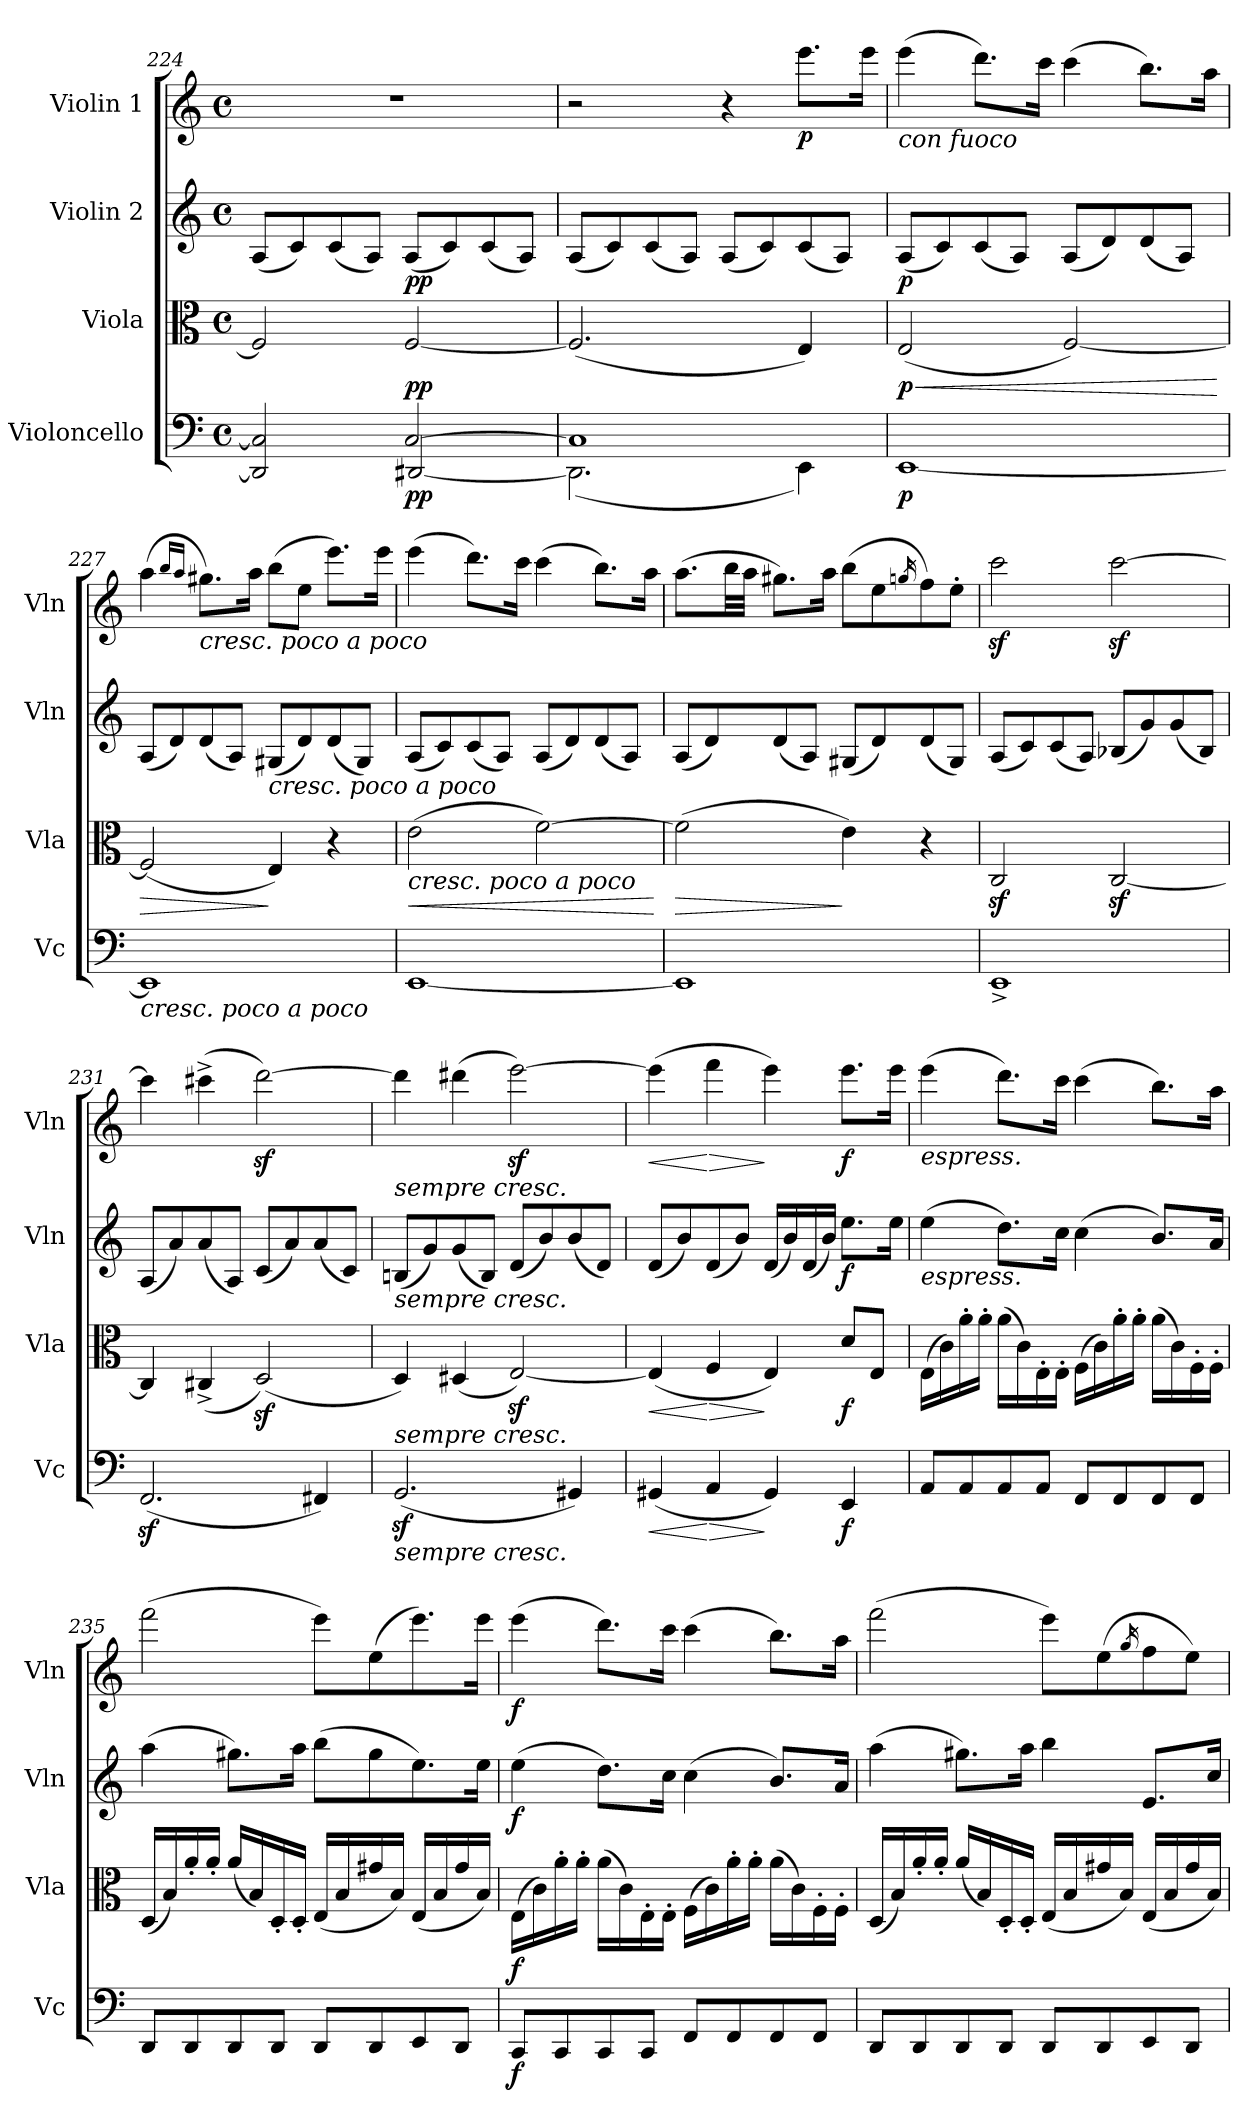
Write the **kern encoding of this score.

**kern	**dynam	**kern	**dynam	**kern	**dynam	**kern	**dynam
*part4	*part4	*part3	*part3	*part2	*part2	*part1	*part1
*staff4	*staff4	*staff3	*staff3	*staff2	*staff2	*staff1	*staff1
*I"Violoncello	*	*I"Viola	*	*I"Violin 2	*	*I"Violin 1	*
*I'Vc	*	*I'Vla	*	*I'Vln	*	*I'Vln	*
!!LO:PB:g=z
*clefF4	*	*clefC3	*	*clefG2	*	*clefG2	*
*k[]	*	*k[]	*	*k[]	*	*k[]	*
*M4/4	*	*M4/4	*	*M4/4	*	*M4/4	*
*met(c)	*	*met(c)	*	*met(c)	*	*met(c)	*
=224	=224	=224	=224	=224	=224	=224	=224
*^	*	*	*	*	*	*	*
2DD#/] 2C/]	2ryy	.	2F/]	.	(8A/L	.	1r	.
.	.	.	.	.	8c/)	.	.	.
.	.	.	.	.	(8c/	.	.	.
.	.	.	.	.	8A/J)	.	.	.
!	!	!LO:DY:b	!	!LO:DY:b	!	!LO:DY:b	!	!
[2C/	[<2DD#X/	pp	[2F/	pp	(8A/L	pp	.	.
.	.	.	.	.	8c/)	.	.	.
.	.	.	.	.	(8c/	.	.	.
.	.	.	.	.	8A/J)	.	.	.
=225	=225	=225	=225	=225	=225	=225	=225	=225
1C]	(2.DD#\]	.	(2.F/]	.	(8A/L	.	2r	.
.	.	.	.	.	8c/)	.	.	.
.	.	.	.	.	(8c/	.	.	.
.	.	.	.	.	8A/J)	.	.	.
.	.	.	.	.	(8A/L	.	4r	.
.	.	.	.	.	8c/)	.	.	.
!	!	!	!	!	!	!	!	!LO:DY:b
.	4EE\)	.	4E/)	.	(8c/	.	8.eee\L	p
.	.	.	.	.	8A/J)	.	.	.
.	.	.	.	.	.	.	16eee\Jk	.
*v	*v	*	*	*	*	*	*	*
=226	=226	=226	=226	=226	=226	=226	=226
!	!	!	!	!	!	!LO:TX:b:i:t=con fuoco	!
!	!LO:DY:b	!	!LO:HP:b	!	!	!	!
!	!	!	!LO:DY:n=1:b	!	!LO:DY:b	!	!
[1EE	p	(2E/	< p	(8A/L	p	(4eee\	.
.	.	.	.	8c/)	.	.	.
.	.	.	.	(8c/	.	8.ddd\L)	.
.	.	.	.	8A/J)	.	.	.
.	.	.	.	.	.	16ccc\Jk	.
.	.	[2F/)	.	(8A/L	.	(4ccc\	.
.	.	.	.	8d/)	.	.	.
.	.	.	.	(8d/	.	8.bb\L)	.
.	.	.	.	8A/J)	.	.	.
.	.	.	.	.	.	16aa\Jk	.
.	.	.	[	.	.	.	.
=227	=227	=227	=227	=227	=227	=227	=227
!LO:TX:b:i:t=cresc. poco a poco	!	!	!	!	!	!	!
!	!	!	!LO:HP:b	!	!	!	!
1EE]	.	(2F/]	>	(8A/L	.	(4aa\	.
.	.	.	.	8d/)	.	.	.
.	.	.	.	.	.	16qbb/LL	.
.	.	.	.	.	.	16qaa/JJ	.
!	!	!	!	!	!	!LO:TX:b:i:t=cresc. poco a poco	!
.	.	.	.	(8d/	.	8.gg#X\L)	.
.	.	.	.	8A/J)	.	.	.
.	.	.	.	.	.	16aa\Jk	.
!	!	!	!	!LO:TX:b:i:t=cresc. poco a poco	!	!	!
.	.	4E/)	]	(8G#X/L	.	(8bb\L	.
.	.	.	.	8d/)	.	8ee\J	.
.	.	4r	.	(8d/	.	8.eee\L)	.
.	.	.	.	8G#/J)	.	.	.
.	.	.	.	.	.	16eee\Jk	.
=228	=228	=228	=228	=228	=228	=228	=228
!	!	!LO:TX:b:i:t=cresc. poco a poco	!	!	!	!	!
!	!	!	!LO:HP:b	!	!	!	!
[1EE	.	(2e\	<	(8A/L	.	(4eee\	.
.	.	.	.	8c/)	.	.	.
.	.	.	.	(8c/	.	8.ddd\L)	.
.	.	.	.	8A/J)	.	.	.
.	.	.	.	.	.	16ccc\Jk	.
.	.	[2f\)	.	(8A/L	.	(4ccc\	.
.	.	.	.	8d/)	.	.	.
.	.	.	.	(8d/	.	8.bb\L)	.
.	.	.	.	8A/J)	.	.	.
.	.	.	.	.	.	16aa\Jk	.
.	.	.	[	.	.	.	.
!!LO:LB:g=z
=229	=229	=229	=229	=229	=229	=229	=229
!	!	!	!LO:HP:b	!	!	!	!
1EE]	.	(2f\]	>	(8A/L	.	(8.aa\L	.
.	.	.	.	8d/)	.	.	.
.	.	.	.	.	.	32bb\LL	.
.	.	.	.	.	.	32aa\JJJ	.
.	.	.	.	(8d/	.	8.gg#X\L)	.
.	.	.	.	8A/J)	.	.	.
.	.	.	.	.	.	16aa\Jk	.
.	.	4e\)	]	(8G#X/L	.	(8bb\L	.
.	.	.	.	8d/)	.	8ee\	.
.	.	.	.	.	.	16qggn/	.
.	.	4r	.	(8d/	.	8ff\)	.
.	.	.	.	8G#/J)	.	8ee'\J	.
=230	=230	=230	=230	=230	=230	=230	=230
1EE^	.	2Cz</	.	(8A/L	.	2cccz<\	.
.	.	.	.	8c/)	.	.	.
.	.	.	.	(8c/	.	.	.
.	.	.	.	8A/J)	.	.	.
.	.	[2Cz</	.	(8B-X/L	.	[2cccz<\	.
.	.	.	.	8g/)	.	.	.
.	.	.	.	(8g/	.	.	.
.	.	.	.	8B-/J)	.	.	.
!!LO:PB:g=z
=231	=231	=231	=231	=231	=231	=231	=231
(2.FFz</	.	4C/]	.	(8A/L	.	4ccc\]	.
.	.	.	.	8a/)	.	.	.
.	.	(4C#X^/	.	(8a/	.	(4ccc#X^\	.
.	.	.	.	8A/J)	.	.	.
.	.	(2Dz</)	.	(8c/L	.	[2dddz<\)	.
.	.	.	.	8a/)	.	.	.
4FF#X/)	.	.	.	(8a/	.	.	.
.	.	.	.	8c/J)	.	.	.
=232	=232	=232	=232	=232	=232	=232	=232
!	!	!	!	!	!	!LO:TX:b:i:t=sempre cresc.	!
!	!	!	!	!LO:TX:b:i:t=sempre cresc.	!	!	!
!	!	!LO:TX:b:i:t=sempre cresc.	!	!	!	!	!
!LO:TX:b:i:t=sempre cresc.	!	!	!	!	!	!	!
(2.GGz</	.	4D/)	.	(8Bn/L	.	4ddd\]	.
.	.	.	.	8g/)	.	.	.
.	.	(4D#X/	.	(8g/	.	(4ddd#X\	.
.	.	.	.	8B/J)	.	.	.
.	.	[2Ez</)	.	(8d/L	.	[2eeez<\)	.
.	.	.	.	8b/)	.	.	.
4GG#X/)	.	.	.	(8b/	.	.	.
.	.	.	.	8d/J)	.	.	.
=233	=233	=233	=233	=233	=233	=233	=233
!	!LO:HP:b	!	!LO:HP:b	!	!	!	!LO:HP:b
(4GG#X/	<	(4E/]	<	(8d/L	.	(4eee\]	<
.	.	.	.	8b/)	.	.	.
!	!LO:HP:n=1:b	!	!LO:HP:n=1:b	!	!	!	!LO:HP:n=1:b
4AA/	[ >	4F/	[ >	(8d/	.	4fff\	[ >
.	.	.	.	8b/J)	.	.	.
4GG#/)	]	4E/)	]	(16d/LL	.	4eee\)	]
.	.	.	.	16b/)	.	.	.
.	.	.	.	(16d/	.	.	.
.	.	.	.	16b/JJ)	.	.	.
!	!LO:DY:b	!	!LO:DY:b	!	!LO:DY:b	!	!LO:DY:b
4EE/	f	8d/L	f	8.ee\L	f	8.eee\L	f
.	.	8E/J	.	.	.	.	.
.	.	.	.	16ee\Jk	.	16eee\Jk	.
=234	=234	=234	=234	=234	=234	=234	=234
!	!	!	!	!	!	!LO:TX:b:i:t=espress.	!
!	!	!	!	!LO:TX:b:i:t=espress.	!	!	!
8AA/L	.	(16E\LL	.	(4ee\	.	(4eee\	.
.	.	16c\)	.	.	.	.	.
8AA/	.	16a'\	.	.	.	.	.
.	.	16a'\JJ	.	.	.	.	.
8AA/	.	(16a\LL	.	8.dd\L)	.	8.ddd\L)	.
.	.	16c\)	.	.	.	.	.
8AA/J	.	16E'\	.	.	.	.	.
.	.	16E'\JJ	.	16cc\Jk	.	16ccc\Jk	.
8FF/L	.	(16F\LL	.	(4cc\	.	(4ccc\	.
.	.	16c\)	.	.	.	.	.
8FF/	.	16a'\	.	.	.	.	.
.	.	16a'\JJ	.	.	.	.	.
8FF/	.	(16a\LL	.	8.b/L)	.	8.bb\L)	.
.	.	16c\)	.	.	.	.	.
8FF/J	.	16F'\	.	.	.	.	.
.	.	16F'\JJ	.	16a/Jk	.	16aa\Jk	.
!!LO:LB:g=z
=235	=235	=235	=235	=235	=235	=235	=235
8DD/L	.	(16D/LL	.	(4aa\	.	(2fff\	.
.	.	16B/)	.	.	.	.	.
8DD/	.	16a'/	.	.	.	.	.
.	.	16a'/JJ	.	.	.	.	.
8DD/	.	(16a/LL	.	8.gg#X\L)	.	.	.
.	.	16B/)	.	.	.	.	.
8DD/J	.	16D'/	.	.	.	.	.
.	.	16D'/JJ	.	16aa\Jk	.	.	.
8DD/L	.	(16E/LL	.	(8bb\L	.	8eee\L)	.
.	.	16B/	.	.	.	.	.
8DD/	.	16g#X/	.	8gg#\	.	(8ee\	.
.	.	16B/JJ)	.	.	.	.	.
8EE/	.	(16E/LL	.	8.ee\)	.	8.eee\)	.
.	.	16B/	.	.	.	.	.
8DD/J	.	16g#/	.	.	.	.	.
.	.	16B/JJ)	.	16ee\Jk	.	16eee\Jk	.
=236	=236	=236	=236	=236	=236	=236	=236
!	!LO:DY:b	!	!LO:DY:b	!	!LO:DY:b	!	!LO:DY:b
8CC/L	f	(16E\LL	f	(4ee\	f	(4eee\	f
.	.	16c\)	.	.	.	.	.
8CC/	.	16a'\	.	.	.	.	.
.	.	16a'\JJ	.	.	.	.	.
8CC/	.	(16a\LL	.	8.dd\L)	.	8.ddd\L)	.
.	.	16c\)	.	.	.	.	.
8CC/J	.	16E'\	.	.	.	.	.
.	.	16E'\JJ	.	16cc\Jk	.	16ccc\Jk	.
8FF/L	.	(16F\LL	.	(4cc\	.	(4ccc\	.
.	.	16c\)	.	.	.	.	.
8FF/	.	16a'\	.	.	.	.	.
.	.	16a'\JJ	.	.	.	.	.
8FF/	.	(16a\LL	.	8.b/L)	.	8.bb\L)	.
.	.	16c\)	.	.	.	.	.
8FF/J	.	16F'\	.	.	.	.	.
.	.	16F'\JJ	.	16a/Jk	.	16aa\Jk	.
!!LO:LB:g=z
=237	=237	=237	=237	=237	=237	=237	=237
8DD/L	.	(16D/LL	.	(4aa\	.	(2fff\	.
.	.	16B/)	.	.	.	.	.
8DD/	.	16a'/	.	.	.	.	.
.	.	16a'/JJ	.	.	.	.	.
8DD/	.	(16a/LL	.	8.gg#X\L)	.	.	.
.	.	16B/)	.	.	.	.	.
8DD/J	.	16D'/	.	.	.	.	.
.	.	16D'/JJ	.	16aa\Jk	.	.	.
8DD/L	.	(16E/LL	.	4bb\	.	8eee\L)	.
.	.	16B/	.	.	.	.	.
8DD/	.	16g#X/	.	.	.	(8ee\	.
.	.	16B/JJ)	.	.	.	.	.
.	.	.	.	.	.	16qgg/	.
8EE/	.	(16E/LL	.	8.e/L	.	8ff\	.
.	.	16B/	.	.	.	.	.
8DD/J	.	16g#/	.	.	.	8ee\J)	.
.	.	16B/JJ)	.	16cc/Jk	.	.	.
=	=	=	=	=	=	=	=
*-	*-	*-	*-	*-	*-	*-	*-
